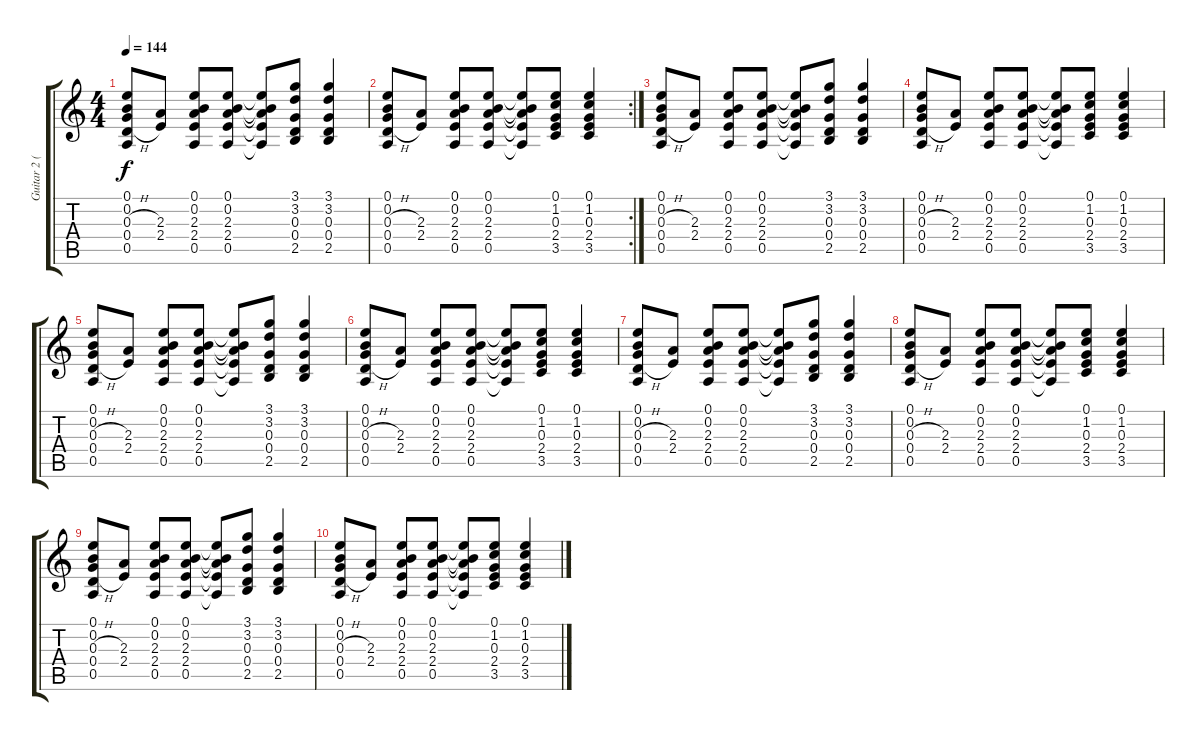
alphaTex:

\track ("Guitar 2 (12-string)" "Guitar 2 (") {instrument acousticguitarsteel}
\staff {score tabs}
\tuning (E4 B3 G3 D3 A2 E2) {hide}
\ts (4 4)
\tempo 144
\clef g2
\ks c
(0.1 0.2 0.3{h} 0.4{h} 0.5).8{dy f} (2.3 2.4).8 (0.1 0.2 2.3 2.4 0.5).8 (0.1 0.2 2.3 2.4 0.5).8 (0.1{t} 0.2{t} 2.3{t} 2.4{t} 0.5{t}).8 (3.1 3.2 0.3 0.4 2.5).8 (3.1 3.2 0.3 0.4 2.5).4 |
\rc 2
(0.1 0.2 0.3{h} 0.4{h} 0.5).8 (2.3 2.4).8 (0.1 0.2 2.3 2.4 0.5).8 (0.1 0.2 2.3 2.4 0.5).8 (0.1{t} 0.2{t} 2.3{t} 2.4{t} 0.5{t}).8 (0.1 1.2 0.3 2.4 3.5).8 (0.1 1.2 0.3 2.4 3.5).4 |
(0.1 0.2 0.3{h} 0.4{h} 0.5).8 (2.3 2.4).8 (0.1 0.2 2.3 2.4 0.5).8 (0.1 0.2 2.3 2.4 0.5).8 (0.1{t} 0.2{t} 2.3{t} 2.4{t} 0.5{t}).8 (3.1 3.2 0.3 0.4 2.5).8 (3.1 3.2 0.3 0.4 2.5).4 |
(0.1 0.2 0.3{h} 0.4{h} 0.5).8 (2.3 2.4).8 (0.1 0.2 2.3 2.4 0.5).8 (0.1 0.2 2.3 2.4 0.5).8 (0.1{t} 0.2{t} 2.3{t} 2.4{t} 0.5{t}).8 (0.1 1.2 0.3 2.4 3.5).8 (0.1 1.2 0.3 2.4 3.5).4 |
(0.1 0.2 0.3{h} 0.4{h} 0.5).8 (2.3 2.4).8 (0.1 0.2 2.3 2.4 0.5).8 (0.1 0.2 2.3 2.4 0.5).8 (0.1{t} 0.2{t} 2.3{t} 2.4{t} 0.5{t}).8 (3.1 3.2 0.3 0.4 2.5).8 (3.1 3.2 0.3 0.4 2.5).4 |
(0.1 0.2 0.3{h} 0.4{h} 0.5).8 (2.3 2.4).8 (0.1 0.2 2.3 2.4 0.5).8 (0.1 0.2 2.3 2.4 0.5).8 (0.1{t} 0.2{t} 2.3{t} 2.4{t} 0.5{t}).8 (0.1 1.2 0.3 2.4 3.5).8 (0.1 1.2 0.3 2.4 3.5).4 |
(0.1 0.2 0.3{h} 0.4{h} 0.5).8 (2.3 2.4).8 (0.1 0.2 2.3 2.4 0.5).8 (0.1 0.2 2.3 2.4 0.5).8 (0.1{t} 0.2{t} 2.3{t} 2.4{t} 0.5{t}).8 (3.1 3.2 0.3 0.4 2.5).8 (3.1 3.2 0.3 0.4 2.5).4 |
(0.1 0.2 0.3{h} 0.4{h} 0.5).8 (2.3 2.4).8 (0.1 0.2 2.3 2.4 0.5).8 (0.1 0.2 2.3 2.4 0.5).8 (0.1{t} 0.2{t} 2.3{t} 2.4{t} 0.5{t}).8 (0.1 1.2 0.3 2.4 3.5).8 (0.1 1.2 0.3 2.4 3.5).4 |
(0.1 0.2 0.3{h} 0.4{h} 0.5).8 (2.3 2.4).8 (0.1 0.2 2.3 2.4 0.5).8 (0.1 0.2 2.3 2.4 0.5).8 (0.1{t} 0.2{t} 2.3{t} 2.4{t} 0.5{t}).8 (3.1 3.2 0.3 0.4 2.5).8 (3.1 3.2 0.3 0.4 2.5).4 |
(0.1 0.2 0.3{h} 0.4{h} 0.5).8 (2.3 2.4).8 (0.1 0.2 2.3 2.4 0.5).8 (0.1 0.2 2.3 2.4 0.5).8 (0.1{t} 0.2{t} 2.3{t} 2.4{t} 0.5{t}).8 (0.1 1.2 0.3 2.4 3.5).8 (0.1 1.2 0.3 2.4 3.5).4
